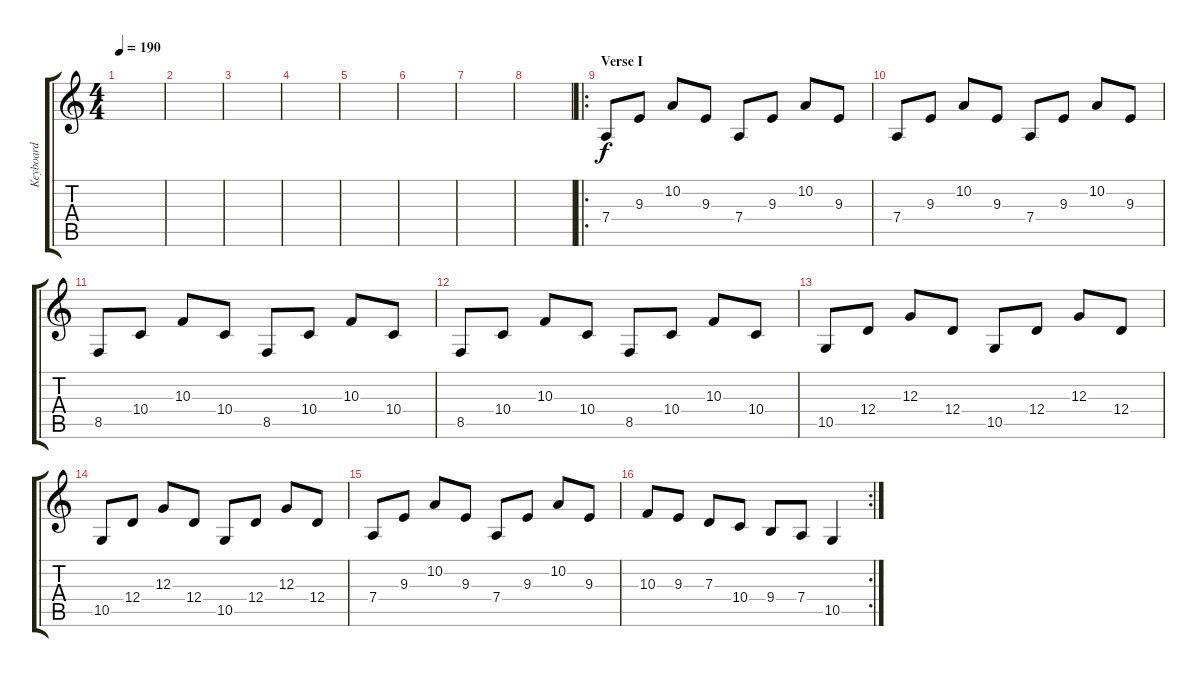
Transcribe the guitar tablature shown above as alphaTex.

\track ("Keyboard" "Keyboard") {instrument stringensemble1}
\staff {score tabs}
\tuning (E4 B3 G3 D3 A2 E2) {hide}
\ts (4 4)
\tempo 190
\clef g2
\ks c
|
|
|
|
|
|
|
|
\ro
\section ("" "Verse I")
7.4.8 9.3.8 10.2.8 9.3.8 7.4.8 9.3.8 10.2.8 9.3.8 |
7.4.8 9.3.8 10.2.8 9.3.8 7.4.8 9.3.8 10.2.8 9.3.8 |
8.5.8 10.4.8 10.3.8 10.4.8 8.5.8 10.4.8 10.3.8 10.4.8 |
8.5.8 10.4.8 10.3.8 10.4.8 8.5.8 10.4.8 10.3.8 10.4.8 |
10.5.8 12.4.8 12.3.8 12.4.8 10.5.8 12.4.8 12.3.8 12.4.8 |
10.5.8 12.4.8 12.3.8 12.4.8 10.5.8 12.4.8 12.3.8 12.4.8 |
7.4.8 9.3.8 10.2.8 9.3.8 7.4.8 9.3.8 10.2.8 9.3.8 |
\rc 2
10.3.8 9.3.8 7.3.8 10.4.8 9.4.8 7.4.8 10.5.4
